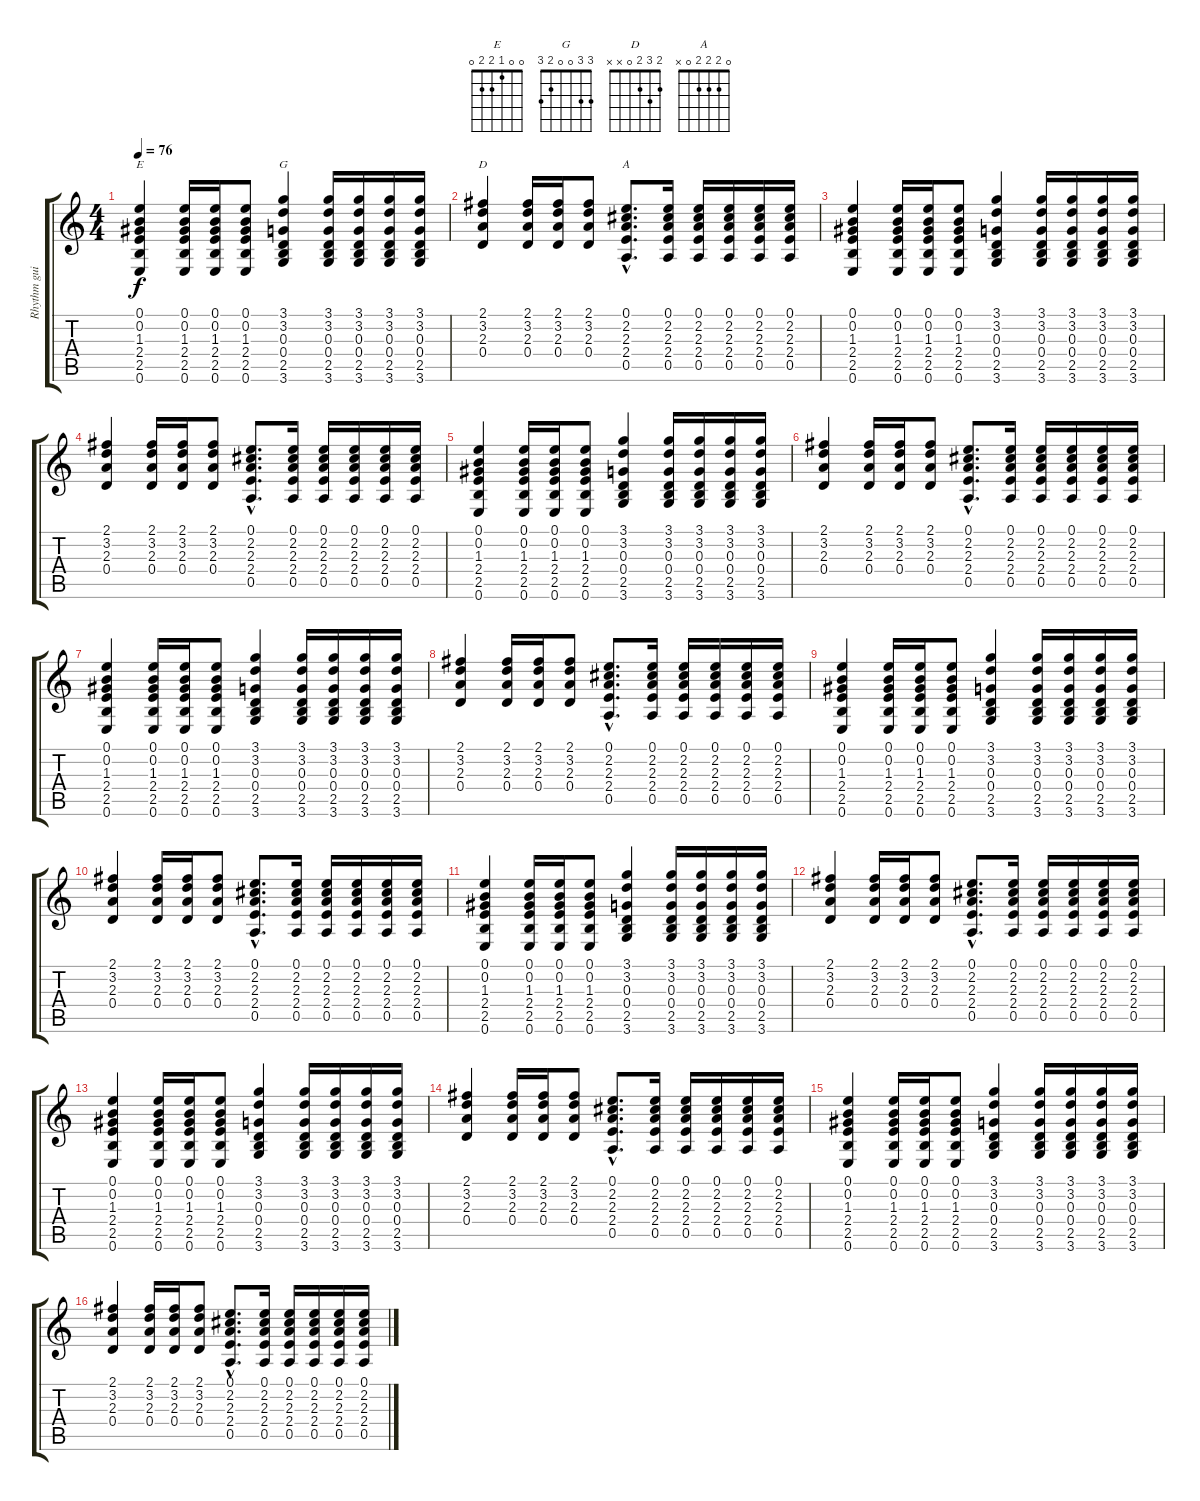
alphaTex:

\track ("Rhythm guitar" "Rhythm gui") {instrument acousticguitarsteel}
\staff {score tabs}
\tuning (E4 B3 G3 D3 A2 E2) {hide}
\chord ("E" 0 0 1 2 2 0)
\chord ("G" 3 3 0 0 2 3)
\chord ("D" 2 3 2 0 x x)
\chord ("A" 0 2 2 2 0 x)
\ts (4 4)
\tempo 76
\clef g2
\ks c
(0.1 0.2 1.3 2.4 2.5 0.6).4{ch "E" dy f} (0.1 0.2 1.3 2.4 2.5 0.6).16 (0.1 0.2 1.3 2.4 2.5 0.6).16 (0.1 0.2 1.3 2.4 2.5 0.6).8 (3.1 3.2 0.3 0.4 2.5 3.6).4{ch "G"} (3.1 3.2 0.3 0.4 2.5 3.6).16 (3.1 3.2 0.3 0.4 2.5 3.6).16 (3.1 3.2 0.3 0.4 2.5 3.6).16 (3.1 3.2 0.3 0.4 2.5 3.6).16 |
(2.1 3.2 2.3 0.4).4{ch "D"} (2.1 3.2 2.3 0.4).16 (2.1 3.2 2.3 0.4).16 (2.1 3.2 2.3 0.4).8 (0.1{hac} 2.2{hac} 2.3{hac} 2.4{hac} 0.5{hac}).8{d ch "A"} (0.1 2.2 2.3 2.4 0.5).16 (0.1 2.2 2.3 2.4 0.5).16 (0.1 2.2 2.3 2.4 0.5).16 (0.1 2.2 2.3 2.4 0.5).16 (0.1 2.2 2.3 2.4 0.5).16 |
(0.1 0.2 1.3 2.4 2.5 0.6).4 (0.1 0.2 1.3 2.4 2.5 0.6).16 (0.1 0.2 1.3 2.4 2.5 0.6).16 (0.1 0.2 1.3 2.4 2.5 0.6).8 (3.1 3.2 0.3 0.4 2.5 3.6).4 (3.1 3.2 0.3 0.4 2.5 3.6).16 (3.1 3.2 0.3 0.4 2.5 3.6).16 (3.1 3.2 0.3 0.4 2.5 3.6).16 (3.1 3.2 0.3 0.4 2.5 3.6).16 |
(2.1 3.2 2.3 0.4).4 (2.1 3.2 2.3 0.4).16 (2.1 3.2 2.3 0.4).16 (2.1 3.2 2.3 0.4).8 (0.1{hac} 2.2{hac} 2.3{hac} 2.4{hac} 0.5{hac}).8{d} (0.1 2.2 2.3 2.4 0.5).16 (0.1 2.2 2.3 2.4 0.5).16 (0.1 2.2 2.3 2.4 0.5).16 (0.1 2.2 2.3 2.4 0.5).16 (0.1 2.2 2.3 2.4 0.5).16 |
(0.1 0.2 1.3 2.4 2.5 0.6).4 (0.1 0.2 1.3 2.4 2.5 0.6).16 (0.1 0.2 1.3 2.4 2.5 0.6).16 (0.1 0.2 1.3 2.4 2.5 0.6).8 (3.1 3.2 0.3 0.4 2.5 3.6).4 (3.1 3.2 0.3 0.4 2.5 3.6).16 (3.1 3.2 0.3 0.4 2.5 3.6).16 (3.1 3.2 0.3 0.4 2.5 3.6).16 (3.1 3.2 0.3 0.4 2.5 3.6).16 |
(2.1 3.2 2.3 0.4).4 (2.1 3.2 2.3 0.4).16 (2.1 3.2 2.3 0.4).16 (2.1 3.2 2.3 0.4).8 (0.1{hac} 2.2{hac} 2.3{hac} 2.4{hac} 0.5{hac}).8{d} (0.1 2.2 2.3 2.4 0.5).16 (0.1 2.2 2.3 2.4 0.5).16 (0.1 2.2 2.3 2.4 0.5).16 (0.1 2.2 2.3 2.4 0.5).16 (0.1 2.2 2.3 2.4 0.5).16 |
(0.1 0.2 1.3 2.4 2.5 0.6).4 (0.1 0.2 1.3 2.4 2.5 0.6).16 (0.1 0.2 1.3 2.4 2.5 0.6).16 (0.1 0.2 1.3 2.4 2.5 0.6).8 (3.1 3.2 0.3 0.4 2.5 3.6).4 (3.1 3.2 0.3 0.4 2.5 3.6).16 (3.1 3.2 0.3 0.4 2.5 3.6).16 (3.1 3.2 0.3 0.4 2.5 3.6).16 (3.1 3.2 0.3 0.4 2.5 3.6).16 |
(2.1 3.2 2.3 0.4).4 (2.1 3.2 2.3 0.4).16 (2.1 3.2 2.3 0.4).16 (2.1 3.2 2.3 0.4).8 (0.1{hac} 2.2{hac} 2.3{hac} 2.4{hac} 0.5{hac}).8{d} (0.1 2.2 2.3 2.4 0.5).16 (0.1 2.2 2.3 2.4 0.5).16 (0.1 2.2 2.3 2.4 0.5).16 (0.1 2.2 2.3 2.4 0.5).16 (0.1 2.2 2.3 2.4 0.5).16 |
(0.1 0.2 1.3 2.4 2.5 0.6).4 (0.1 0.2 1.3 2.4 2.5 0.6).16 (0.1 0.2 1.3 2.4 2.5 0.6).16 (0.1 0.2 1.3 2.4 2.5 0.6).8 (3.1 3.2 0.3 0.4 2.5 3.6).4 (3.1 3.2 0.3 0.4 2.5 3.6).16 (3.1 3.2 0.3 0.4 2.5 3.6).16 (3.1 3.2 0.3 0.4 2.5 3.6).16 (3.1 3.2 0.3 0.4 2.5 3.6).16 |
(2.1 3.2 2.3 0.4).4 (2.1 3.2 2.3 0.4).16 (2.1 3.2 2.3 0.4).16 (2.1 3.2 2.3 0.4).8 (0.1{hac} 2.2{hac} 2.3{hac} 2.4{hac} 0.5{hac}).8{d} (0.1 2.2 2.3 2.4 0.5).16 (0.1 2.2 2.3 2.4 0.5).16 (0.1 2.2 2.3 2.4 0.5).16 (0.1 2.2 2.3 2.4 0.5).16 (0.1 2.2 2.3 2.4 0.5).16 |
(0.1 0.2 1.3 2.4 2.5 0.6).4 (0.1 0.2 1.3 2.4 2.5 0.6).16 (0.1 0.2 1.3 2.4 2.5 0.6).16 (0.1 0.2 1.3 2.4 2.5 0.6).8 (3.1 3.2 0.3 0.4 2.5 3.6).4 (3.1 3.2 0.3 0.4 2.5 3.6).16 (3.1 3.2 0.3 0.4 2.5 3.6).16 (3.1 3.2 0.3 0.4 2.5 3.6).16 (3.1 3.2 0.3 0.4 2.5 3.6).16 |
(2.1 3.2 2.3 0.4).4 (2.1 3.2 2.3 0.4).16 (2.1 3.2 2.3 0.4).16 (2.1 3.2 2.3 0.4).8 (0.1{hac} 2.2{hac} 2.3{hac} 2.4{hac} 0.5{hac}).8{d} (0.1 2.2 2.3 2.4 0.5).16 (0.1 2.2 2.3 2.4 0.5).16 (0.1 2.2 2.3 2.4 0.5).16 (0.1 2.2 2.3 2.4 0.5).16 (0.1 2.2 2.3 2.4 0.5).16 |
(0.1 0.2 1.3 2.4 2.5 0.6).4 (0.1 0.2 1.3 2.4 2.5 0.6).16 (0.1 0.2 1.3 2.4 2.5 0.6).16 (0.1 0.2 1.3 2.4 2.5 0.6).8 (3.1 3.2 0.3 0.4 2.5 3.6).4 (3.1 3.2 0.3 0.4 2.5 3.6).16 (3.1 3.2 0.3 0.4 2.5 3.6).16 (3.1 3.2 0.3 0.4 2.5 3.6).16 (3.1 3.2 0.3 0.4 2.5 3.6).16 |
(2.1 3.2 2.3 0.4).4 (2.1 3.2 2.3 0.4).16 (2.1 3.2 2.3 0.4).16 (2.1 3.2 2.3 0.4).8 (0.1{hac} 2.2{hac} 2.3{hac} 2.4{hac} 0.5{hac}).8{d} (0.1 2.2 2.3 2.4 0.5).16 (0.1 2.2 2.3 2.4 0.5).16 (0.1 2.2 2.3 2.4 0.5).16 (0.1 2.2 2.3 2.4 0.5).16 (0.1 2.2 2.3 2.4 0.5).16 |
(0.1 0.2 1.3 2.4 2.5 0.6).4 (0.1 0.2 1.3 2.4 2.5 0.6).16 (0.1 0.2 1.3 2.4 2.5 0.6).16 (0.1 0.2 1.3 2.4 2.5 0.6).8 (3.1 3.2 0.3 0.4 2.5 3.6).4 (3.1 3.2 0.3 0.4 2.5 3.6).16 (3.1 3.2 0.3 0.4 2.5 3.6).16 (3.1 3.2 0.3 0.4 2.5 3.6).16 (3.1 3.2 0.3 0.4 2.5 3.6).16 |
(2.1 3.2 2.3 0.4).4 (2.1 3.2 2.3 0.4).16 (2.1 3.2 2.3 0.4).16 (2.1 3.2 2.3 0.4).8 (0.1{hac} 2.2{hac} 2.3{hac} 2.4{hac} 0.5{hac}).8{d} (0.1 2.2 2.3 2.4 0.5).16 (0.1 2.2 2.3 2.4 0.5).16 (0.1 2.2 2.3 2.4 0.5).16 (0.1 2.2 2.3 2.4 0.5).16 (0.1 2.2 2.3 2.4 0.5).16
